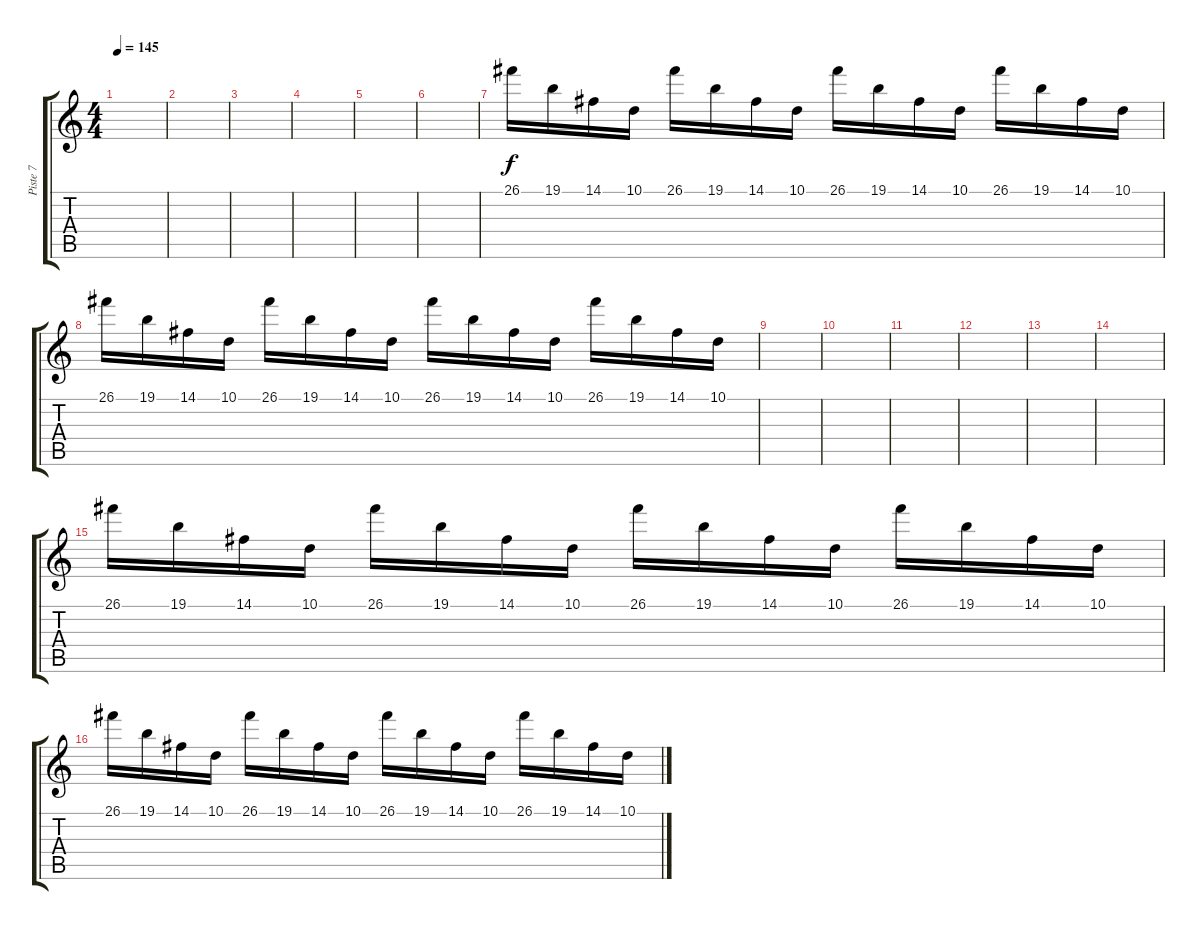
\track ("Piste 7" "Piste 7") {instrument stringensemble1}
\staff {score tabs}
\tuning (E4 B3 G3 D3 A2 E2) {hide}
\ts (4 4)
\tempo 145
\clef g2
\ks c
|
|
|
|
|
|
26.1.16 19.1.16 14.1.16 10.1.16 26.1.16 19.1.16 14.1.16 10.1.16 26.1.16 19.1.16 14.1.16 10.1.16 26.1.16 19.1.16 14.1.16 10.1.16 |
26.1.16 19.1.16 14.1.16 10.1.16 26.1.16 19.1.16 14.1.16 10.1.16 26.1.16 19.1.16 14.1.16 10.1.16 26.1.16 19.1.16 14.1.16 10.1.16 |
|
|
|
|
|
|
26.1.16 19.1.16 14.1.16 10.1.16 26.1.16 19.1.16 14.1.16 10.1.16 26.1.16 19.1.16 14.1.16 10.1.16 26.1.16 19.1.16 14.1.16 10.1.16 |
26.1.16 19.1.16 14.1.16 10.1.16 26.1.16 19.1.16 14.1.16 10.1.16 26.1.16 19.1.16 14.1.16 10.1.16 26.1.16 19.1.16 14.1.16 10.1.16
